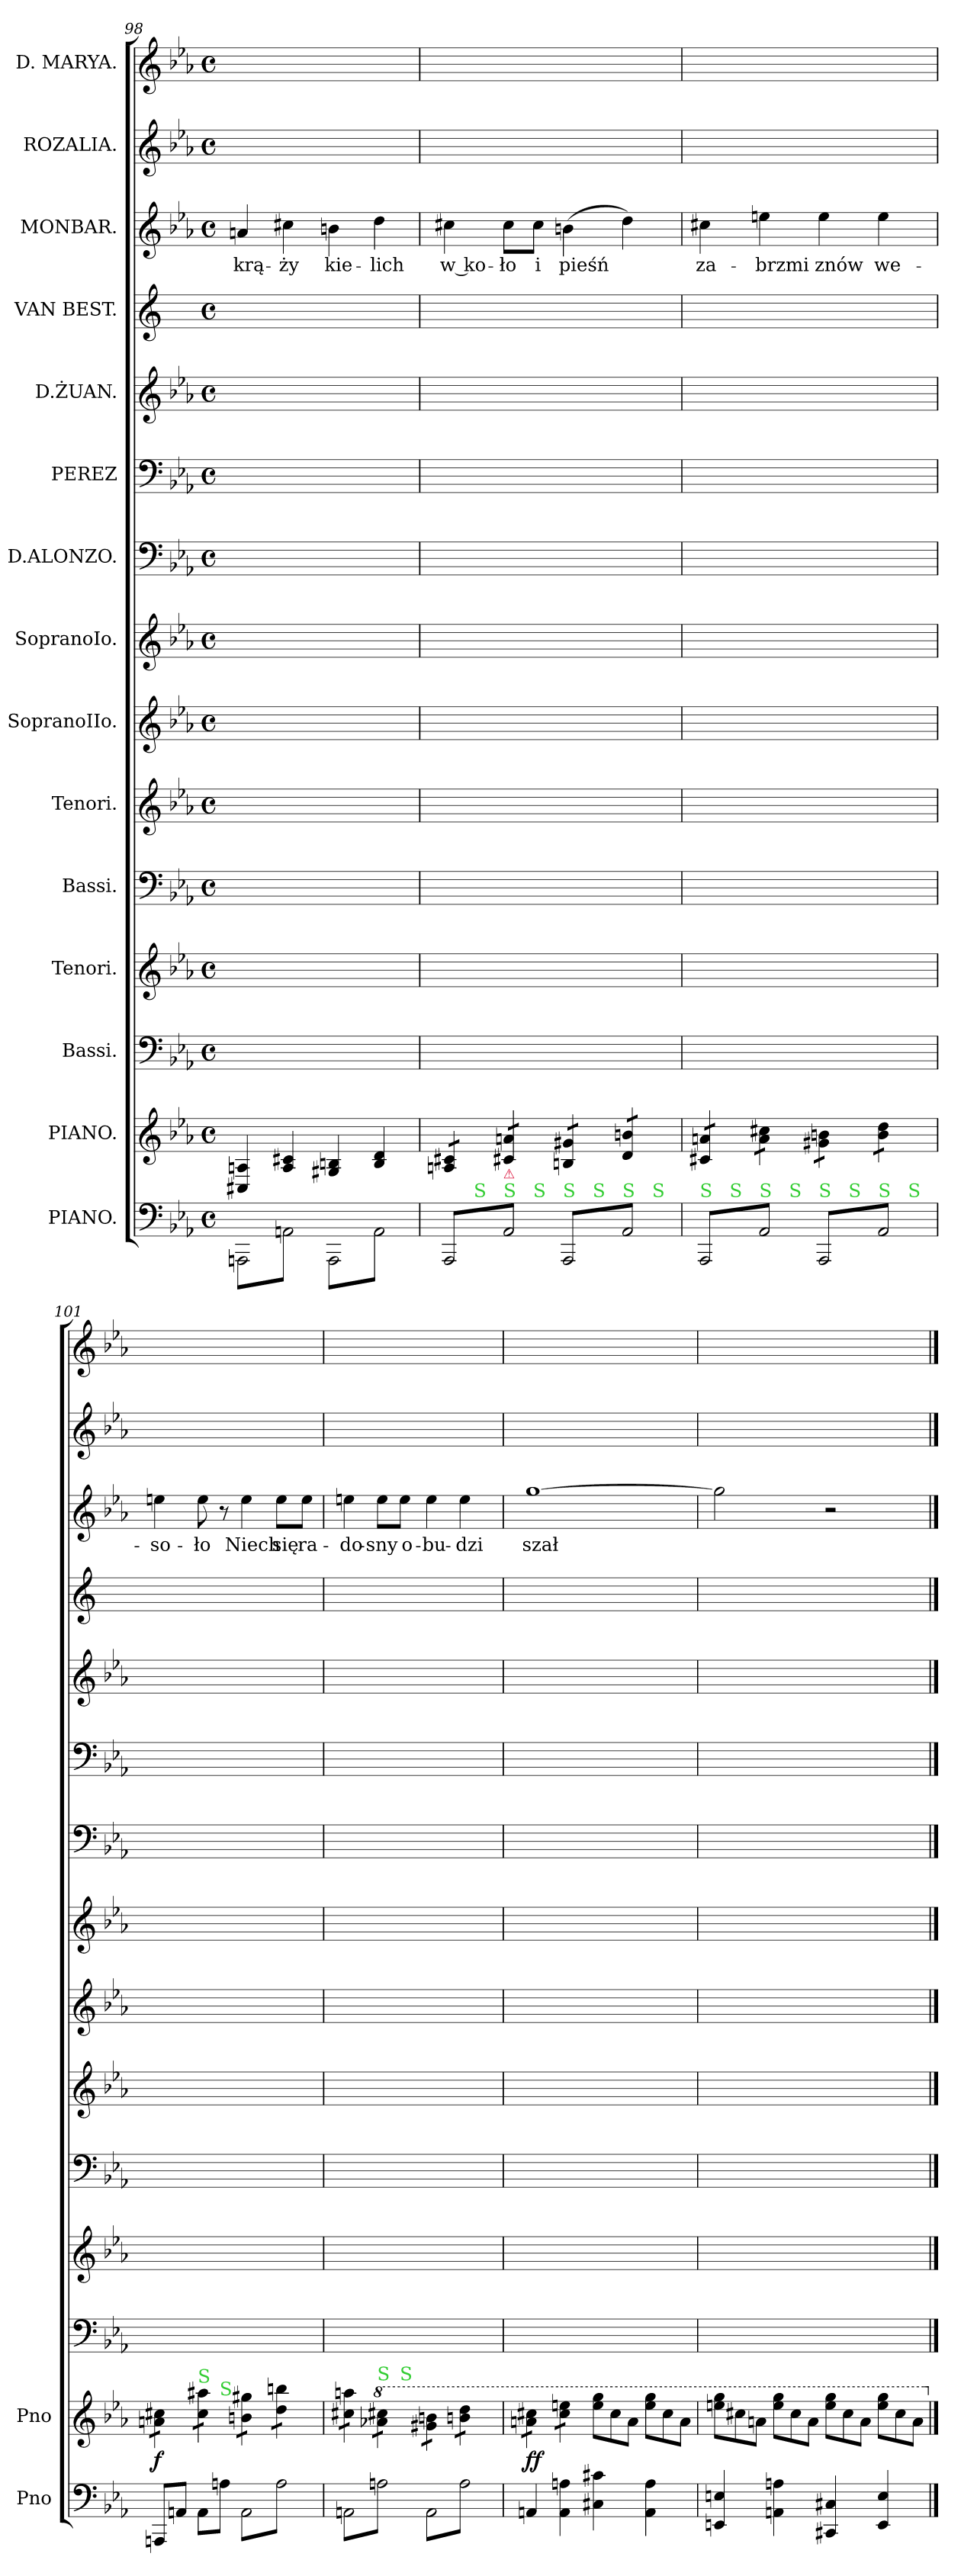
**kern	**kern	**dynam	**kern	**kern	**kern	**kern	**kern	**kern	**kern	**kern	**kern	**kern	**kern	**text	**kern	**kern
*part15	*part14	*part14	*part13	*part12	*part11	*part10	*part9	*part8	*part7	*part6	*part5	*part4	*part3	*part3	*part2	*part1
*staff15	*staff14	*staff14	*staff13	*staff12	*staff11	*staff10	*staff9	*staff8	*staff7	*staff6	*staff5	*staff4	*staff3	*staff3	*staff2	*staff1
*I"PIANO.	*I"PIANO.	*	*I"Bassi.	*I"Tenori.	*I"Bassi.	*I"Tenori.	*I"SopranoIIo.	*I"SopranoIo.	*I"D.ALONZO.	*I"PEREZ	*I"D.ŻUAN.	*I"VAN BEST.	*I"MONBAR.	*	*I"ROZALIA.	*I"D. MARYA.
*I'Pno	*I'Pno	*	*	*	*	*	*	*	*	*	*	*	*	*	*	*
*clefF4	*clefG2	*	*clefF4	*clefG2	*clefF4	*clefG2	*clefG2	*clefG2	*clefF4	*clefF4	*clefG2	*clefG2	*clefG2	*	*clefG2	*clefG2
*	*	*	*	*ITrd8c12	*	*ITrd8c12	*	*	*	*	*ITrd8c12	*ITrd8c12	*ITrd8c12	*	*	*
*k[b-e-a-]	*k[b-e-a-]	*	*k[b-e-a-]	*k[b-e-a-]	*k[b-e-a-]	*k[b-e-a-]	*k[b-e-a-]	*k[b-e-a-]	*k[b-e-a-]	*k[b-e-a-]	*k[b-e-a-]	*k[]	*k[b-e-a-]	*	*k[b-e-a-]	*k[b-e-a-]
*M4/4	*M4/4	*	*M4/4	*M4/4	*M4/4	*M4/4	*M4/4	*M4/4	*M4/4	*M4/4	*M4/4	*M4/4	*M4/4	*	*M4/4	*M4/4
*met(c)	*met(c)	*	*met(c)	*met(c)	*met(c)	*met(c)	*met(c)	*met(c)	*met(c)	*met(c)	*met(c)	*met(c)	*met(c)	*	*met(c)	*met(c)
=98	=98	=98	=98	=98	=98	=98	=98	=98	=98	=98	=98	=98	=98	=98	=98	=98
*tremolo	*	*	*	*	*	*	*	*	*	*	*	*	*	*	*	*
8AAAn\L	4C#X/ 4An/	.	1ryy	1ryy	1ryy	1ryy	1ryy	1ryy	1ryy	1ryy	1ryy	1ryy	4An/	-krą-	1ryy	1ryy
8AAn\	.	.	.	.	.	.	.	.	.	.	.	.	.	.	.	.
8AAAn\	4A/ 4c#X/	.	.	.	.	.	.	.	.	.	.	.	4c#X\	-ży	.	.
8AAn\J	.	.	.	.	.	.	.	.	.	.	.	.	.	.	.	.
8AAA\L	4G#X/ 4Bn/	.	.	.	.	.	.	.	.	.	.	.	4Bn\	kie-	.	.
8AA\	.	.	.	.	.	.	.	.	.	.	.	.	.	.	.	.
8AAA\	4B/ 4d/	.	.	.	.	.	.	.	.	.	.	.	4d\	-lich	.	.
8AA\J	.	.	.	.	.	.	.	.	.	.	.	.	.	.	.	.
=99	=99	=99	=99	=99	=99	=99	=99	=99	=99	=99	=99	=99	=99	=99	=99	=99
!LO:TX:a:color=limegreen:t=S	!	!	!	!	!	!	!	!	!	!	!	!	!	!	!	!
*^	*	*	*	*	*	*	*	*	*	*	*	*	*	*	*	*
*	*^	*	*	*	*	*	*	*	*	*	*	*	*	*	*	*	*
*	*	*^	*	*	*	*	*	*	*	*	*	*	*	*	*	*	*	*
*	*	*	*	*tremolo	*	*	*	*	*	*	*	*	*	*	*	*	*	*	*
8AAA-/L	8ryy	4.ryy	2ryy	8An/ 8c#X/L	.	1ryy	1ryy	1ryy	1ryy	1ryy	1ryy	1ryy	1ryy	1ryy	1ryy	4c#X\	w ko-	1ryy	1ryy
!	!LO:TX:a:color=limegreen:t=S	!	!	!	!	!	!	!	!	!	!	!	!	!	!	!	!	!	!
8AA-/	2..ryy	.	.	8An/ 8c#X/J	.	.	.	.	.	.	.	.	.	.	.	.	.	.	.
!	!	!	!	!LO:TX:b:color=crimson:t=⚠	!	!	!	!	!	!	!	!	!	!	!	!	!	!	!
!LO:TX:a:color=limegreen:t=S	!	!	!	!	!	!	!	!	!	!	!	!	!	!	!	!	!	!	!
8AAA-/	.	.	.	8c#X/ 8an/L	.	.	.	.	.	.	.	.	.	.	.	8c#\L	-ło	.	.
!	!	!LO:TX:a:color=limegreen:t=S	!	!	!	!	!	!	!	!	!	!	!	!	!	!	!	!	!
8AA-/J	.	2ryy	.	8c#X/ 8an/J	.	.	.	.	.	.	.	.	.	.	.	8c#\J	i	.	.
!LO:TX:a:color=limegreen:t=S	!	!	!	!	!	!	!	!	!	!	!	!	!	!	!	!	!	!	!
8AAA-/L	.	.	8ryy	8Bn/ 8g#X/L	.	.	.	.	.	.	.	.	.	.	.	(4Bn\	pieśń	.	.
!	!	!	!LO:TX:a:color=limegreen:t=S	!	!	!	!	!	!	!	!	!	!	!	!	!	!	!	!
8AA-/	.	.	4.ryy	8Bn/ 8g#X/J	.	.	.	.	.	.	.	.	.	.	.	.	.	.	.
!LO:TX:a:color=limegreen:t=S	!	!	!	!	!	!	!	!	!	!	!	!	!	!	!	!	!	!	!
8AAA-/	.	.	.	8d/ 8bn/L	.	.	.	.	.	.	.	.	.	.	.	4d\)	.	.	.
!	!	!LO:TX:a:color=limegreen:t=S	!	!	!	!	!	!	!	!	!	!	!	!	!	!	!	!	!
8AA-/J	.	8ryy	.	8d/ 8bn/J	.	.	.	.	.	.	.	.	.	.	.	.	.	.	.
=100	=100	=100	=100	=100	=100	=100	=100	=100	=100	=100	=100	=100	=100	=100	=100	=100	=100	=100	=100
!LO:TX:a:color=limegreen:t=S	!	!	!	!	!	!	!	!	!	!	!	!	!	!	!	!	!	!	!
8AAA-/L	8ryy	4.ryy	2ryy	8c#X/ 8an/L	.	1ryy	1ryy	1ryy	1ryy	1ryy	1ryy	1ryy	1ryy	1ryy	1ryy	4c#X\	za-	1ryy	1ryy
!	!LO:TX:a:color=limegreen:t=S	!	!	!	!	!	!	!	!	!	!	!	!	!	!	!	!	!	!
8AA-/	2..ryy	.	.	8c#X/ 8an/J	.	.	.	.	.	.	.	.	.	.	.	.	.	.	.
!LO:TX:a:color=limegreen:t=S	!	!	!	!	!	!	!	!	!	!	!	!	!	!	!	!	!	!	!
8AAA-/	.	.	.	8a\ 8cc#X\L	.	.	.	.	.	.	.	.	.	.	.	4en\	-brzmi	.	.
!	!	!LO:TX:a:color=limegreen:t=S	!	!	!	!	!	!	!	!	!	!	!	!	!	!	!	!	!
8AA-/J	.	2ryy	.	8a\ 8cc#X\J	.	.	.	.	.	.	.	.	.	.	.	.	.	.	.
!LO:TX:a:color=limegreen:t=S	!	!	!	!	!	!	!	!	!	!	!	!	!	!	!	!	!	!	!
8AAA-/L	.	.	8ryy	8g#X\ 8bn\L	.	.	.	.	.	.	.	.	.	.	.	4e\	znów	.	.
!	!	!	!LO:TX:a:color=limegreen:t=S	!	!	!	!	!	!	!	!	!	!	!	!	!	!	!	!
8AA-/	.	.	4.ryy	8g#X\ 8bn\J	.	.	.	.	.	.	.	.	.	.	.	.	.	.	.
!LO:TX:a:color=limegreen:t=S	!	!	!	!	!	!	!	!	!	!	!	!	!	!	!	!	!	!	!
8AAA-/	.	.	.	8b\ 8dd\L	.	.	.	.	.	.	.	.	.	.	.	4e\	we-	.	.
!	!	!LO:TX:a:color=limegreen:t=S	!	!	!	!	!	!	!	!	!	!	!	!	!	!	!	!	!
8AA-/J	.	8ryy	.	8b\ 8dd\J	.	.	.	.	.	.	.	.	.	.	.	.	.	.	.
*Xtremolo	*	*	*	*	*	*	*	*	*	*	*	*	*	*	*	*	*	*	*
*v	*v	*v	*v	*	*	*	*	*	*	*	*	*	*	*	*	*	*	*	*
=101	=101	=101	=101	=101	=101	=101	=101	=101	=101	=101	=101	=101	=101	=101	=101	=101
*	*^	*	*	*	*	*	*	*	*	*	*	*	*	*	*	*
8AAAn/L	8an\ 8cc#X\L	4.ryy	f	1ryy	1ryy	1ryy	1ryy	1ryy	1ryy	1ryy	1ryy	1ryy	1ryy	4en\	-so-	1ryy	1ryy
8AAn/J	8an\ 8cc#X\J	.	.	.	.	.	.	.	.	.	.	.	.	.	.	.	.
!	!LO:TX:a:color=limegreen:t=S	!	!	!	!	!	!	!	!	!	!	!	!	!	!	!	!
8AA\L	8cc#\ 8aa#X\L	.	.	.	.	.	.	.	.	.	.	.	.	8e\	-ło	.	.
!	!	!LO:TX:a:color=limegreen:t=S	!	!	!	!	!	!	!	!	!	!	!	!	!	!	!
8An\J	8cc#\ 8aa#X\J	2ryy	.	.	.	.	.	.	.	.	.	.	.	8r	.	.	.
*tremolo	*	*	*	*	*	*	*	*	*	*	*	*	*	*	*	*	*
8AA\L	8bn\ 8gg#X\L	.	.	.	.	.	.	.	.	.	.	.	.	4e\	Niech	.	.
8A\	8bn\ 8gg#X\J	.	.	.	.	.	.	.	.	.	.	.	.	.	.	.	.
8AA\	8dd\ 8bbn\L	.	.	.	.	.	.	.	.	.	.	.	.	8e\L	się	.	.
8A\J	8dd\ 8bbn\J	8ryy	.	.	.	.	.	.	.	.	.	.	.	8e\J	ra-	.	.
=102	=102	=102	=102	=102	=102	=102	=102	=102	=102	=102	=102	=102	=102	=102	=102	=102	=102
8AAn\L	8cc#X\ 8aan\L	4.ryy	.	1ryy	1ryy	1ryy	1ryy	1ryy	1ryy	1ryy	1ryy	1ryy	1ryy	4en\	-do-	1ryy	1ryy
8An\	8cc#X\ 8aan\J	.	.	.	.	.	.	.	.	.	.	.	.	.	.	.	.
*	*8va	*	*	*	*	*	*	*	*	*	*	*	*	*	*	*	*
!	!LO:TX:a:color=limegreen:t=S	!	!	!	!	!	!	!	!	!	!	!	!	!	!	!	!
8AAn\	8aa-X\ 8ccc#X\L	.	.	.	.	.	.	.	.	.	.	.	.	8e\L	-sny	.	.
!	!	!LO:TX:a:color=limegreen:t=S	!	!	!	!	!	!	!	!	!	!	!	!	!	!	!
8An\J	8aa-X\ 8ccc#X\J	2ryy	.	.	.	.	.	.	.	.	.	.	.	8e\J	o-	.	.
8AA\L	8gg#X\ 8bbn\L	.	.	.	.	.	.	.	.	.	.	.	.	4e\	-bu-	.	.
8A\	8gg#X\ 8bbn\J	.	.	.	.	.	.	.	.	.	.	.	.	.	.	.	.
8AA\	8bbn\ 8ddd\L	.	.	.	.	.	.	.	.	.	.	.	.	4e\	-dzi	.	.
8A\J	8bbn\ 8ddd\J	8ryy	.	.	.	.	.	.	.	.	.	.	.	.	.	.	.
*Xtremolo	*	*	*	*	*	*	*	*	*	*	*	*	*	*	*	*	*
*	*v	*v	*	*	*	*	*	*	*	*	*	*	*	*	*	*	*
=103	=103	=103	=103	=103	=103	=103	=103	=103	=103	=103	=103	=103	=103	=103	=103	=103
4AAn/	8aan\ 8ccc#X\L	ff	1ryy	1ryy	1ryy	1ryy	1ryy	1ryy	1ryy	1ryy	1ryy	1ryy	[1g	szał	1ryy	1ryy
.	8aan\ 8ccc#X\J	.	.	.	.	.	.	.	.	.	.	.	.	.	.	.
4AA\ 4An\	8ccc#\ 8eeen\L	.	.	.	.	.	.	.	.	.	.	.	.	.	.	.
.	8ccc#\ 8eeen\J	.	.	.	.	.	.	.	.	.	.	.	.	.	.	.
*	*Xtremolo	*	*	*	*	*	*	*	*	*	*	*	*	*	*	*
*	*Xtuplet	*	*	*	*	*	*	*	*	*	*	*	*	*	*	*
4C#X\ 4c#X\	12eee\ 12ggg\L	.	.	.	.	.	.	.	.	.	.	.	.	.	.	.
.	12ccc#\	.	.	.	.	.	.	.	.	.	.	.	.	.	.	.
.	12aa\J	.	.	.	.	.	.	.	.	.	.	.	.	.	.	.
4AA\ 4A\	12eee\ 12ggg\L	.	.	.	.	.	.	.	.	.	.	.	.	.	.	.
.	12ccc#\	.	.	.	.	.	.	.	.	.	.	.	.	.	.	.
.	12aa\J	.	.	.	.	.	.	.	.	.	.	.	.	.	.	.
=104	=104	=104	=104	=104	=104	=104	=104	=104	=104	=104	=104	=104	=104	=104	=104	=104
4EEn/ 4En/	12eeen\ 12ggg\L	.	1ryy	1ryy	1ryy	1ryy	1ryy	1ryy	1ryy	1ryy	1ryy	1ryy	2g\]	.	1ryy	1ryy
.	12ccc#X\	.	.	.	.	.	.	.	.	.	.	.	.	.	.	.
.	12aan\J	.	.	.	.	.	.	.	.	.	.	.	.	.	.	.
4AAn\ 4An\	12eee\ 12ggg\L	.	.	.	.	.	.	.	.	.	.	.	.	.	.	.
.	12ccc#\	.	.	.	.	.	.	.	.	.	.	.	.	.	.	.
.	12aa\J	.	.	.	.	.	.	.	.	.	.	.	.	.	.	.
4CC#X/ 4C#X/	12eee\ 12ggg\L	.	.	.	.	.	.	.	.	.	.	.	2r	.	.	.
.	12ccc#\	.	.	.	.	.	.	.	.	.	.	.	.	.	.	.
.	12aa\J	.	.	.	.	.	.	.	.	.	.	.	.	.	.	.
4EE/ 4E/	12eee\ 12ggg\L	.	.	.	.	.	.	.	.	.	.	.	.	.	.	.
.	12ccc#\	.	.	.	.	.	.	.	.	.	.	.	.	.	.	.
.	12aa\J	.	.	.	.	.	.	.	.	.	.	.	.	.	.	.
*	*X8va	*	*	*	*	*	*	*	*	*	*	*	*	*	*	*
==	==	==	==	==	==	==	==	==	==	==	==	==	==	==	==	==
*-	*-	*-	*-	*-	*-	*-	*-	*-	*-	*-	*-	*-	*-	*-	*-	*-
